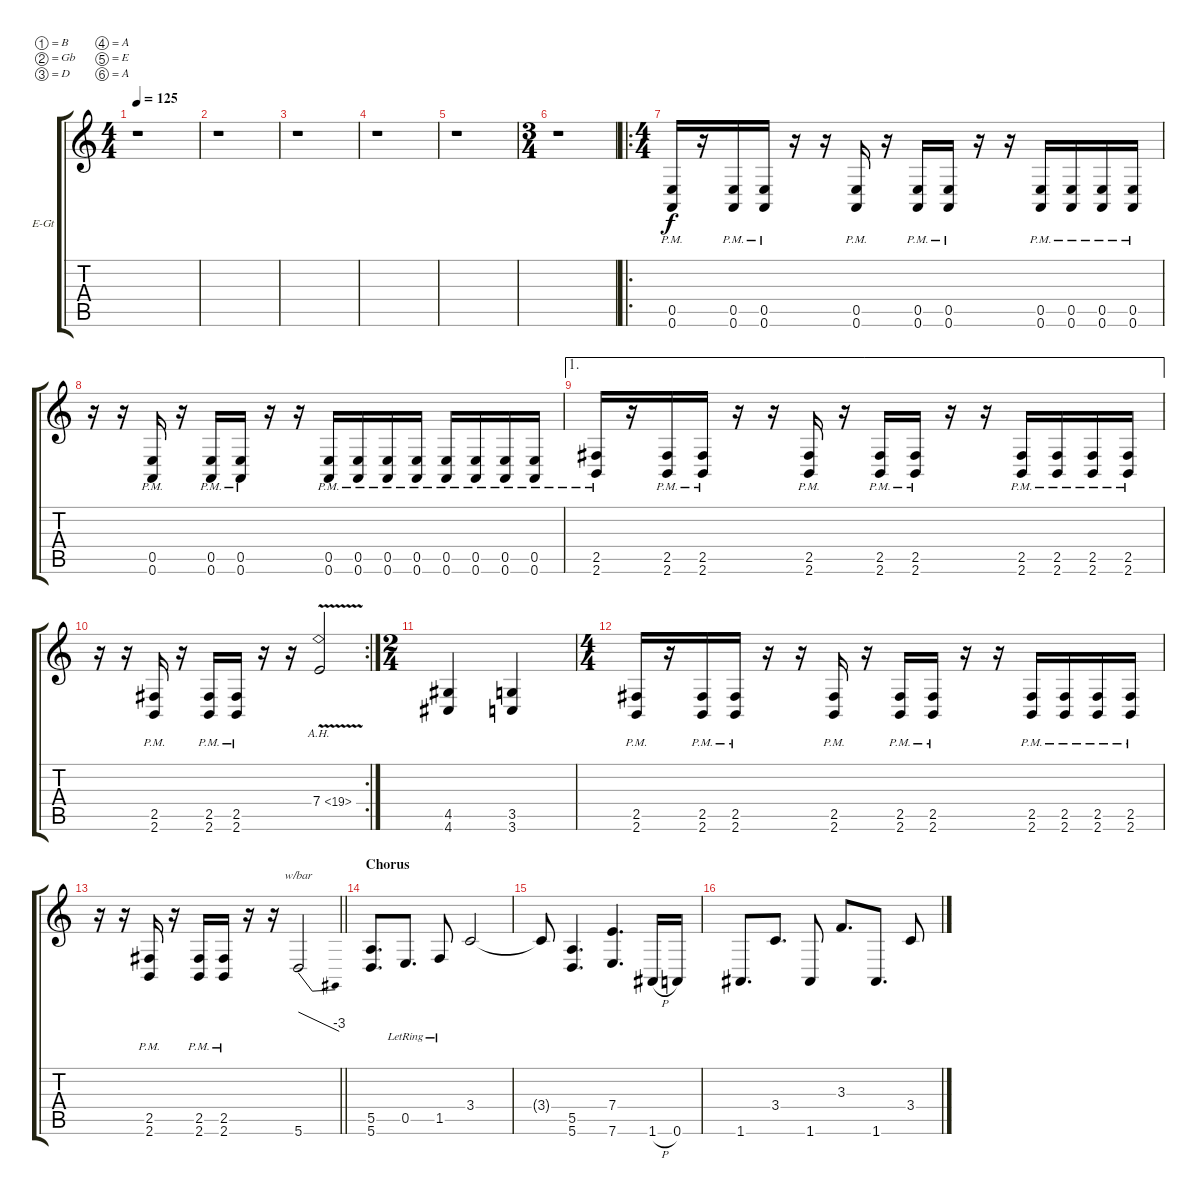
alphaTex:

\bracketExtendMode groupsimilarinstruments
\firstSystemTrackNameOrientation horizontal
\otherSystemsTrackNameOrientation horizontal
\track ("L" "E-Gt") {instrument distortionguitar}
\staff {score tabs}
\tuning (B3 Gb3 D3 A2 E2 A1)
\ts (4 4)
\tempo 125
\clef g2
\ks c
r.1{dy f} |
r.1 |
r.1 |
r.1 |
r.1 |
\ts (3 4)
\beaming (8 2 2 2)
r.1 |
\ro
\ts (4 4)
\beaming (8 2 2 2 2)
(0.5{pm} 0.6{pm}).16 r.16 (0.5{pm} 0.6{pm}).16 (0.5{pm} 0.6{pm}).16 r.16 r.16 (0.5{pm} 0.6{pm}).16 r.16 (0.5{pm} 0.6{pm}).16 (0.5{pm} 0.6{pm}).16 r.16 r.16 (0.5{pm} 0.6{pm}).16 (0.5{pm} 0.6{pm}).16 (0.5{pm} 0.6{pm}).16 (0.5{pm} 0.6{pm}).16 |
r.16 r.16 (0.5{pm} 0.6{pm}).16 r.16 (0.5{pm} 0.6{pm}).16 (0.5{pm} 0.6{pm}).16 r.16 r.16 (0.5{pm} 0.6{pm}).16 (0.5{pm} 0.6{pm}).16 (0.5{pm} 0.6{pm}).16 (0.5{pm} 0.6{pm}).16 (0.5{pm} 0.6{pm}).16 (0.5{pm} 0.6{pm}).16 (0.5{pm} 0.6{pm}).16 (0.5{pm} 0.6{pm}).16 |
\ae 1
(2.5{pm} 2.6).16 r.16 (2.5{pm} 2.6{pm}).16 (2.5{pm} 2.6{pm}).16 r.16 r.16 (2.5{pm} 2.6{pm}).16 r.16 (2.5{pm} 2.6{pm}).16 (2.5{pm} 2.6{pm}).16 r.16 r.16 (2.5{pm} 2.6{pm}).16 (2.5{pm} 2.6{pm}).16 (2.5{pm} 2.6{pm}).16 (2.5{pm} 2.6{pm}).16 |
\rc 2
r.16 r.16 (2.5{pm} 2.6).16 r.16 (2.5{pm} 2.6{pm}).16 (2.5{pm} 2.6{pm}).16 r.16 r.16 7.4{ah 12 v}.2 |
\ts (2 4)
\beaming (8 2 2)
(4.5 4.6).4 (3.5 3.6).4 |
\ts (4 4)
\beaming (8 2 2 2 2)
(2.5{pm} 2.6).16 r.16 (2.5{pm} 2.6{pm}).16 (2.5{pm} 2.6{pm}).16 r.16 r.16 (2.5{pm} 2.6{pm}).16 r.16 (2.5{pm} 2.6{pm}).16 (2.5{pm} 2.6{pm}).16 r.16 r.16 (2.5{pm} 2.6{pm}).16 (2.5{pm} 2.6{pm}).16 (2.5{pm} 2.6{pm}).16 (2.5{pm} 2.6{pm}).16 |
\barLineRight lightlight
r.16 r.16 (2.5{pm} 2.6).16 r.16 (2.5{pm} 2.6{pm}).16 (2.5{pm} 2.6{pm}).16 r.16 r.16 5.6.2{tbe (dive default 0 0 60 -12)} |
\section ("" "Chorus")
(5.5 5.6).8{d} 0.5{lr}.8{d} 1.5{lr}.8 3.4.2 |
3.4{t}.8 (5.5 5.6).4{d} (7.4 7.6).4{d} 1.6{h}.16 0.6.16 |
1.6.8{d} 3.4.8{d} 1.6.8 3.3.8{d} 1.6.8{d} 3.4.8
